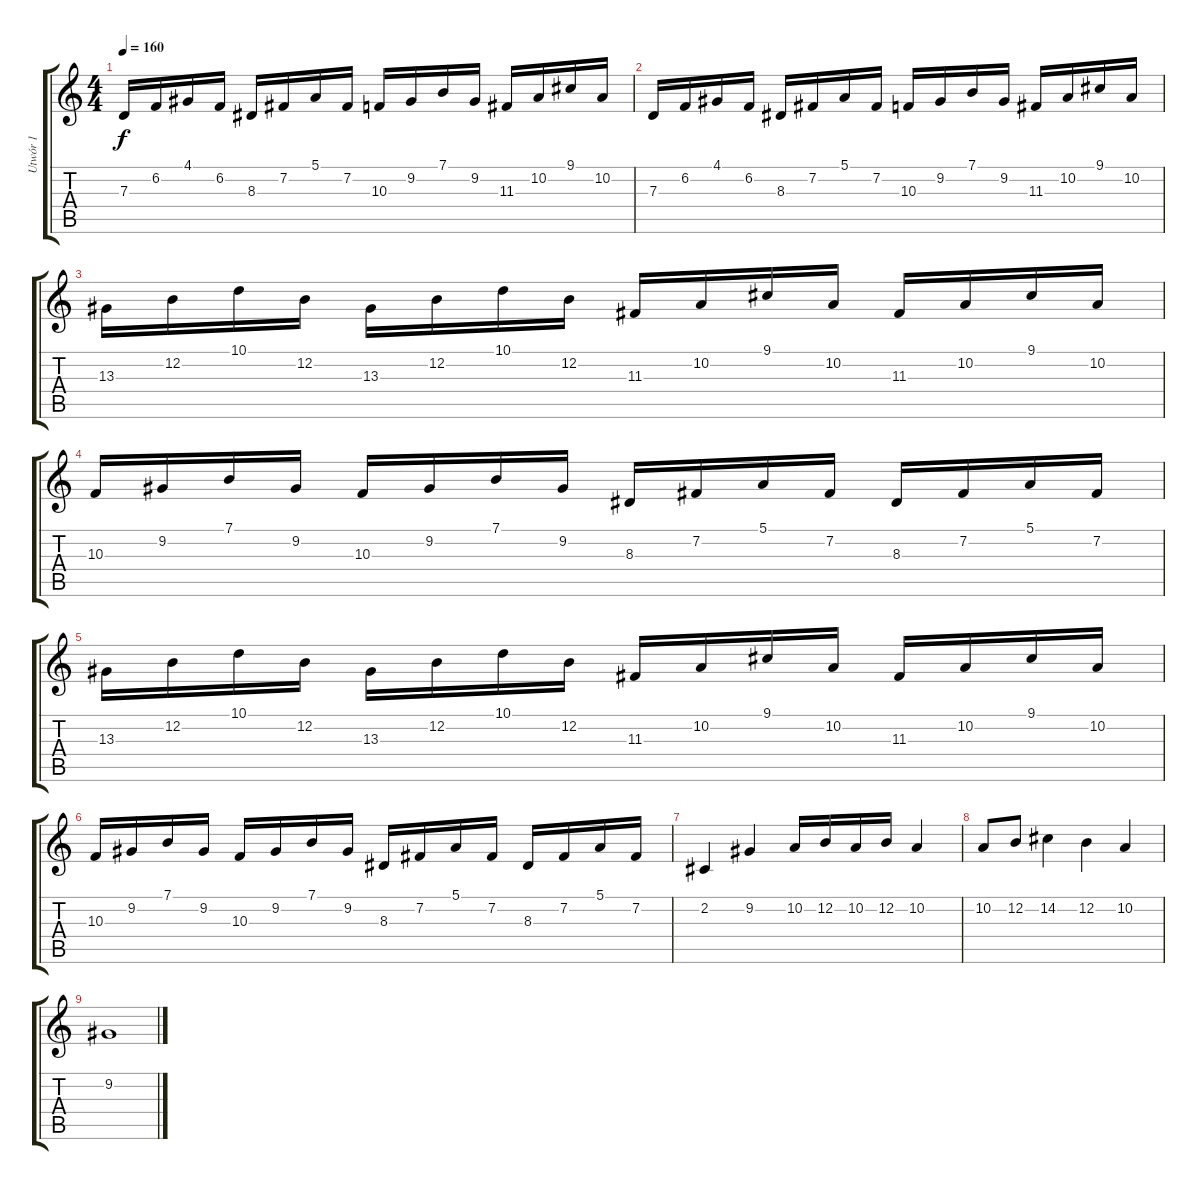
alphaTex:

\track ("Utwór 1" "Utwór 1") {instrument piccolo}
\staff {score tabs}
\tuning (E4 B3 G3 D3 A2 E2) {hide}
\ts (4 4)
\tempo 160
\clef g2
\ks c
7.3.16{dy f} 6.2.16 4.1.16 6.2.16 8.3.16 7.2.16 5.1.16 7.2.16 10.3.16 9.2.16 7.1.16 9.2.16 11.3.16 10.2.16 9.1.16 10.2.16 |
7.3.16 6.2.16 4.1.16 6.2.16 8.3.16 7.2.16 5.1.16 7.2.16 10.3.16 9.2.16 7.1.16 9.2.16 11.3.16 10.2.16 9.1.16 10.2.16 |
13.3.16 12.2.16 10.1.16 12.2.16 13.3.16 12.2.16 10.1.16 12.2.16 11.3.16 10.2.16 9.1.16 10.2.16 11.3.16 10.2.16 9.1.16 10.2.16 |
10.3.16 9.2.16 7.1.16 9.2.16 10.3.16 9.2.16 7.1.16 9.2.16 8.3.16 7.2.16 5.1.16 7.2.16 8.3.16 7.2.16 5.1.16 7.2.16 |
13.3.16 12.2.16 10.1.16 12.2.16 13.3.16 12.2.16 10.1.16 12.2.16 11.3.16 10.2.16 9.1.16 10.2.16 11.3.16 10.2.16 9.1.16 10.2.16 |
10.3.16 9.2.16 7.1.16 9.2.16 10.3.16 9.2.16 7.1.16 9.2.16 8.3.16 7.2.16 5.1.16 7.2.16 8.3.16 7.2.16 5.1.16 7.2.16 |
2.2.4 9.2.4 10.2.16 12.2.16 10.2.16 12.2.16 10.2.4 |
10.2.8 12.2.8 14.2.4 12.2.4 10.2.4 |
9.2.1
